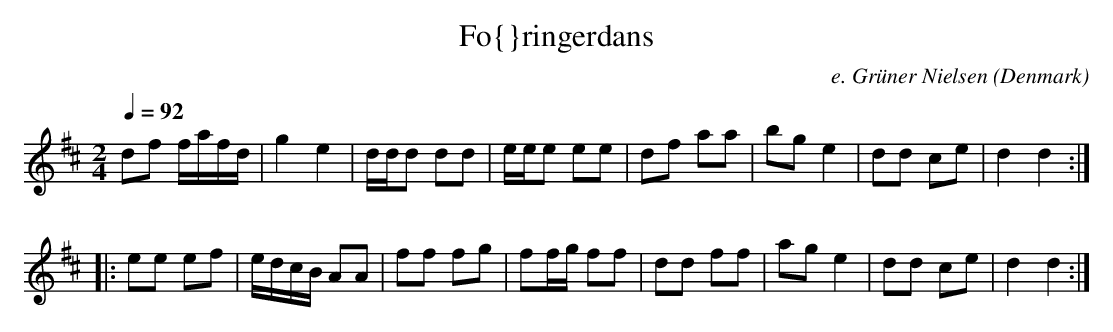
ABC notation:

X:1
T:F\o{}ringerdans
Q:1/4=92
M:2/4
L:1/8
C:e. Grüner Nielsen
O:Denmark
K:D
df f/a/f/d/| g2 e2| d/d/d dd| e/e/e ee| \
df aa| bg e2| dd ce| d2d2 :|
|: ee ef| e/d/c/B/ AA| ff fg| ff/g/ ff| \
dd ff| ag e2| dd ce| d2 d2:|
